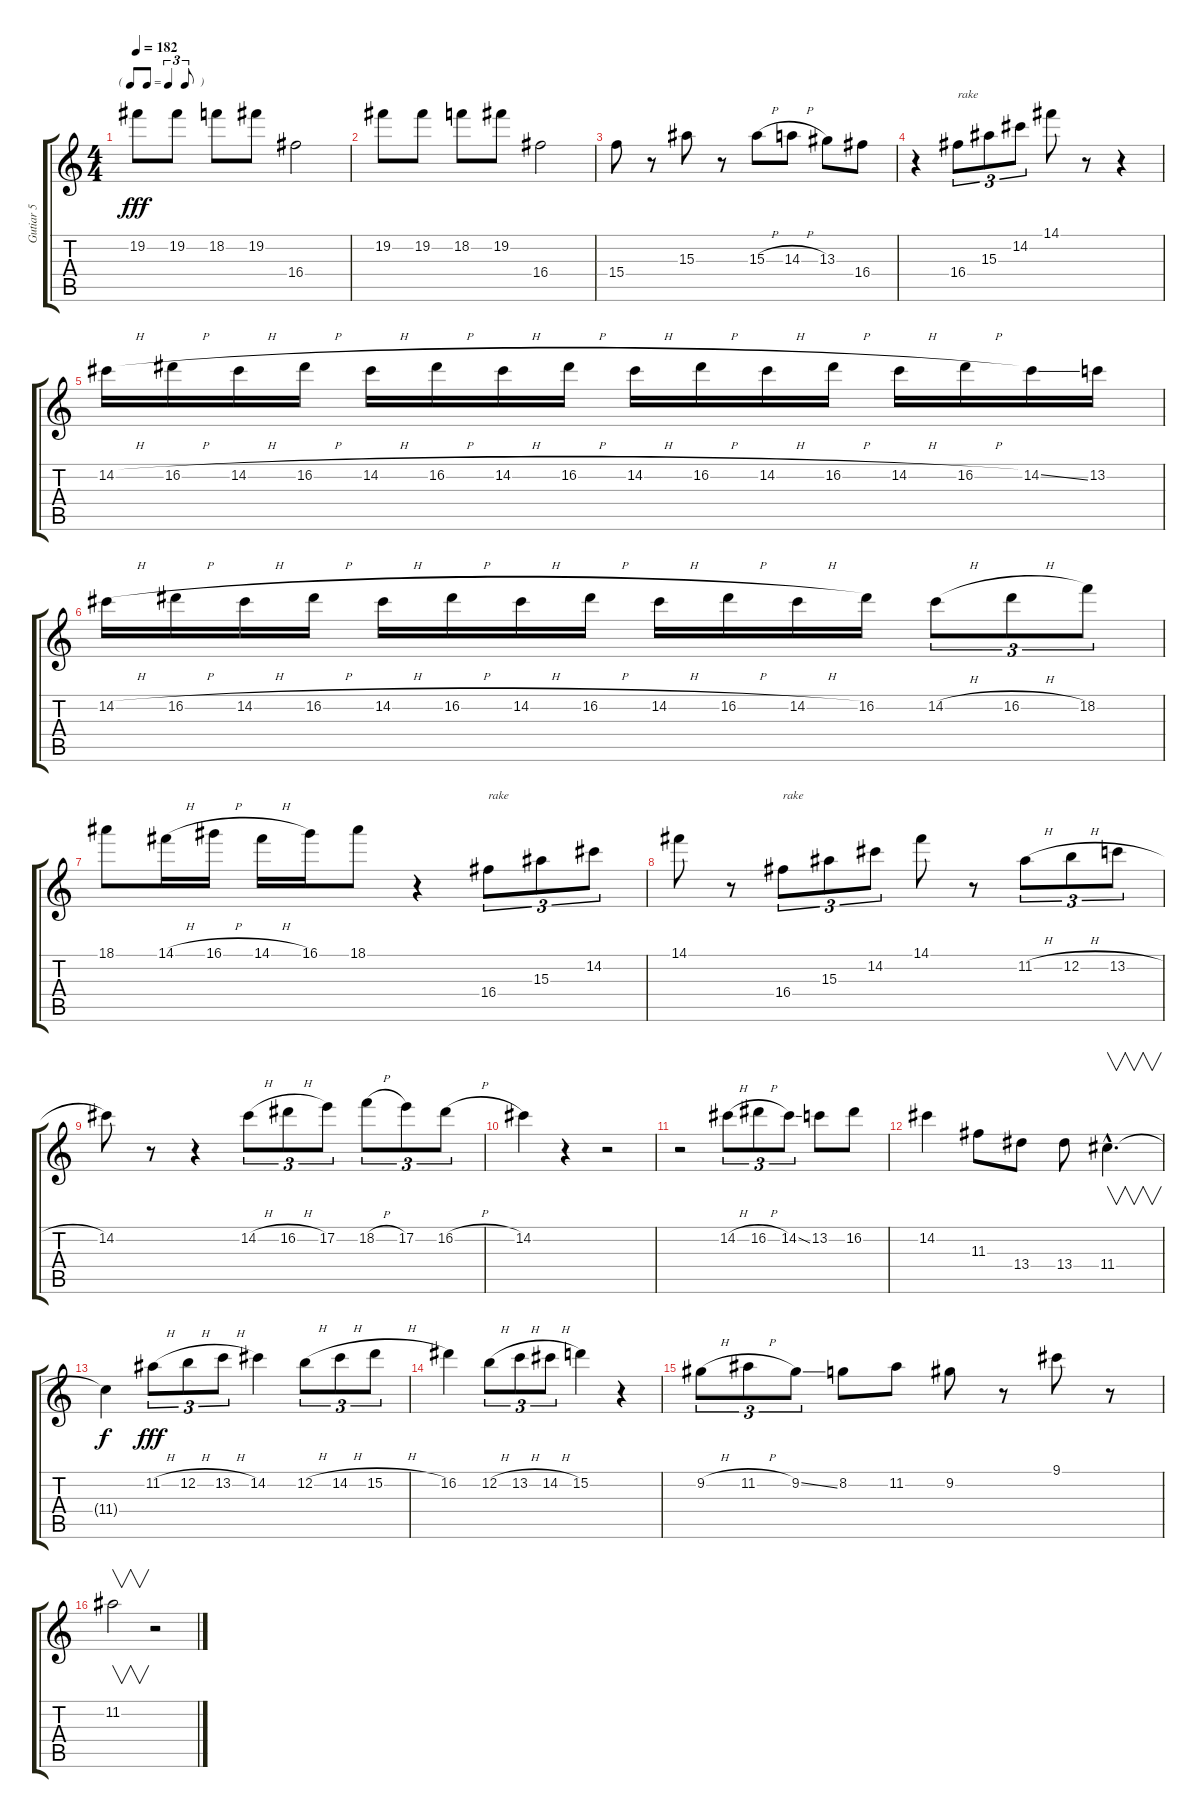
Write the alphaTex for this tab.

\track ("Gutiar 5" "Gutiar 5") {instrument overdrivenguitar}
\staff {score tabs}
\tuning (E4 B3 G3 D3 A2 E2) {hide}
\ts (4 4)
\tf triplet8th
\tempo 182
\clef g2
\ks c
19.2.8{dy fff} 19.2.8 18.2.8 19.2.8 16.4.2 |
19.2.8 19.2.8 18.2.8 19.2.8 16.4.2 |
15.4.8 r.8 15.3.8 r.8 15.3{h}.8 14.3{h}.8 13.3.8 16.4.8 |
r.4 16.4.8{tu (3 2) txt "rake" volume 16} 15.3.8{tu (3 2)} 14.2.8{tu (3 2)} 14.1.8 r.8 r.4 |
14.2{h}.16 16.2{h}.16 14.2{h}.16 16.2{h}.16 14.2{h}.16 16.2{h}.16 14.2{h}.16 16.2{h}.16 14.2{h}.16 16.2{h}.16 14.2{h}.16 16.2{h}.16 14.2{h}.16 16.2{h}.16 14.2{ss}.16 13.2.16 |
14.2{h}.16 16.2{h}.16 14.2{h}.16 16.2{h}.16 14.2{h}.16 16.2{h}.16 14.2{h}.16 16.2{h}.16 14.2{h}.16 16.2{h}.16 14.2{h}.16 16.2.16 14.2{h}.8{tu (3 2)} 16.2{h}.8{tu (3 2)} 18.2.8{tu (3 2)} |
18.1.8 14.1{h}.16 16.1{h}.16 14.1{h}.16 16.1.16 18.1.8 r.4 16.4.8{tu (3 2) txt "rake"} 15.3.8{tu (3 2)} 14.2.8{tu (3 2)} |
14.1.8 r.8 16.4.8{tu (3 2) txt "rake"} 15.3.8{tu (3 2)} 14.2.8{tu (3 2)} 14.1.8 r.8 11.2{h}.8{tu (3 2)} 12.2{h}.8{tu (3 2)} 13.2{h}.8{tu (3 2)} |
14.2.8 r.8 r.4 14.2{h}.8{tu (3 2)} 16.2{h}.8{tu (3 2)} 17.2.8{tu (3 2)} 18.2{h}.8{tu (3 2)} 17.2.8{tu (3 2)} 16.2{h}.8{tu (3 2)} |
14.2.4 r.4 r.2 |
r.2 14.2{h}.8{tu (3 2)} 16.2{h}.8{tu (3 2)} 14.2{ss}.8{tu (3 2)} 13.2.8 16.2.8 |
14.2.4 11.3.8 13.4.8 13.4.8 11.4{hac}.4{v d} |
11.4{t}.4{dy f} 11.2{h}.8{tu (3 2) dy fff} 12.2{h}.8{tu (3 2)} 13.2{h}.8{tu (3 2)} 14.2.4 12.2{h}.8{tu (3 2)} 14.2{h}.8{tu (3 2)} 15.2{h}.8{tu (3 2)} |
16.2.4 12.2{h}.8{tu (3 2)} 13.2{h}.8{tu (3 2)} 14.2{h}.8{tu (3 2)} 15.2.4 r.4 |
9.2{h}.8{tu (3 2)} 11.2{h}.8{tu (3 2)} 9.2{ss}.8{tu (3 2)} 8.2.8 11.2.8 9.2.8 r.8 9.1.8 r.8 |
11.2.2{v} r.2
